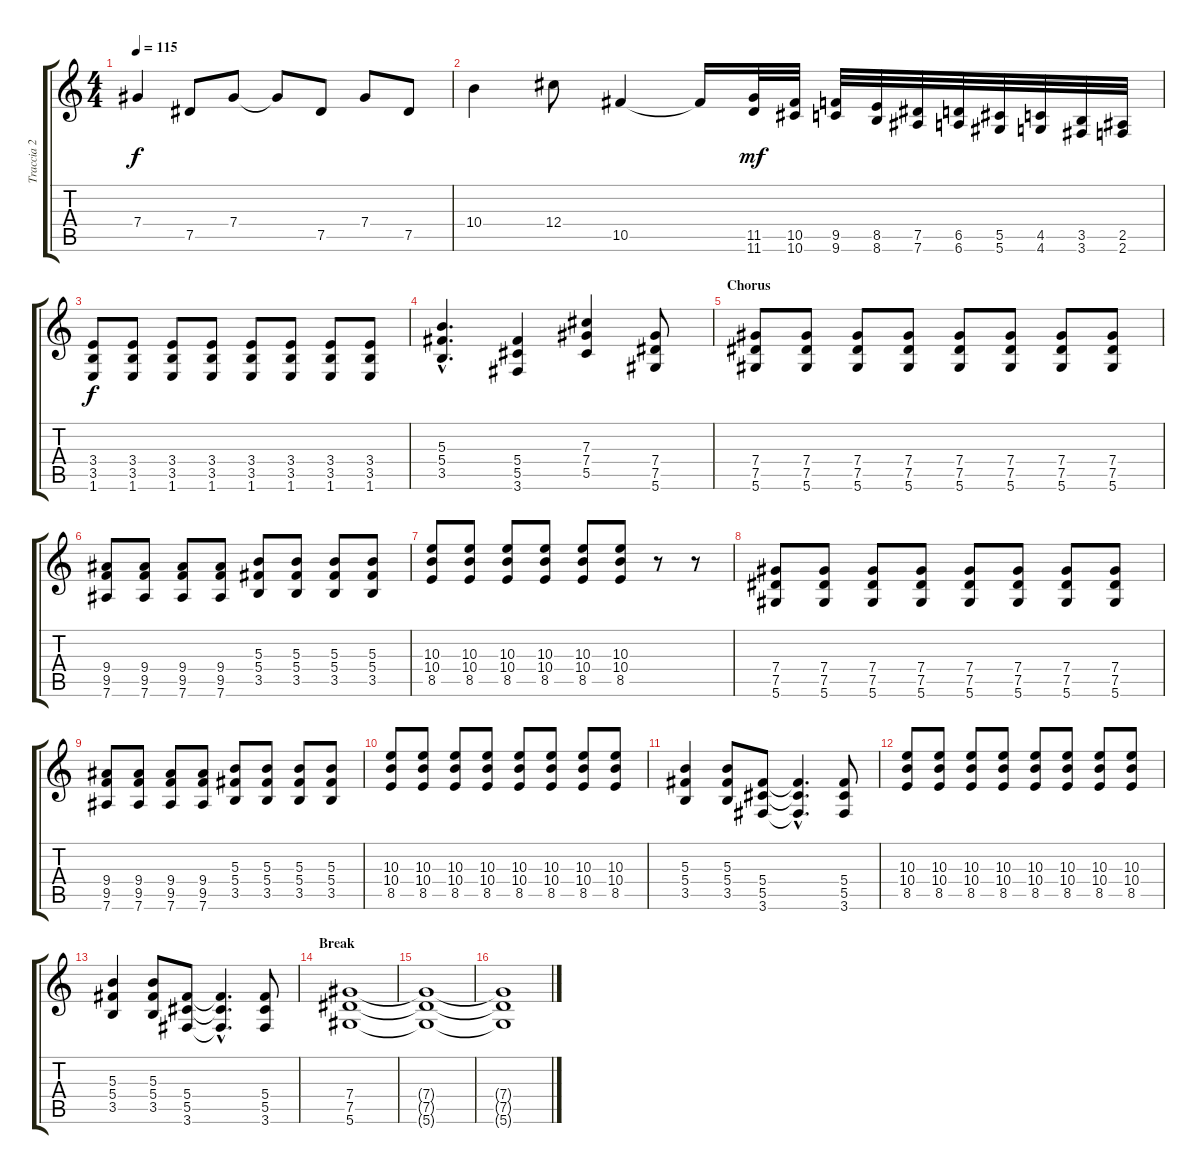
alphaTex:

\track ("Traccia 2" "Traccia 2") {instrument distortionguitar}
\staff {score tabs}
\tuning (Eb4 Bb3 Gb3 Db3 Ab2 Eb2) {hide}
\ts (4 4)
\tempo 115
\clef g2
\ks c
7.4.4{dy f} 7.5.8 7.4.8 7.4{t}.8 7.5.8 7.4.8 7.5.8 |
10.4.4 12.4.8 10.5.4 10.5{t}.16 (11.5 11.6).32{dy mf} (10.5 10.6).32 (9.5 9.6).32 (8.5 8.6).32 (7.5 7.6).32 (6.5 6.6).32 (5.5 5.6).32 (4.5 4.6).32 (3.5 3.6).32 (2.5 2.6).32 |
(3.4 3.5 1.6).8{dy f} (3.4 3.5 1.6).8 (3.4 3.5 1.6).8 (3.4 3.5 1.6).8 (3.4 3.5 1.6).8 (3.4 3.5 1.6).8 (3.4 3.5 1.6).8 (3.4 3.5 1.6).8 |
(5.3{hac} 5.4{hac} 3.5{hac}).4{d} (5.4 5.5 3.6).4 (7.3 7.4 5.5).4 (7.4 7.5 5.6).8 |
\section ("" "Chorus")
(7.4 7.5 5.6).8 (7.4 7.5 5.6).8 (7.4 7.5 5.6).8 (7.4 7.5 5.6).8 (7.4 7.5 5.6).8 (7.4 7.5 5.6).8 (7.4 7.5 5.6).8 (7.4 7.5 5.6).8 |
(9.4 9.5 7.6).8 (9.4 9.5 7.6).8 (9.4 9.5 7.6).8 (9.4 9.5 7.6).8 (5.3 5.4 3.5).8 (5.3 5.4 3.5).8 (5.3 5.4 3.5).8 (5.3 5.4 3.5).8 |
(10.3 10.4 8.5).8 (10.3 10.4 8.5).8 (10.3 10.4 8.5).8 (10.3 10.4 8.5).8 (10.3 10.4 8.5).8 (10.3 10.4 8.5).8 r.8 r.8 |
(7.4 7.5 5.6).8 (7.4 7.5 5.6).8 (7.4 7.5 5.6).8 (7.4 7.5 5.6).8 (7.4 7.5 5.6).8 (7.4 7.5 5.6).8 (7.4 7.5 5.6).8 (7.4 7.5 5.6).8 |
(9.4 9.5 7.6).8 (9.4 9.5 7.6).8 (9.4 9.5 7.6).8 (9.4 9.5 7.6).8 (5.3 5.4 3.5).8 (5.3 5.4 3.5).8 (5.3 5.4 3.5).8 (5.3 5.4 3.5).8 |
(10.3 10.4 8.5).8 (10.3 10.4 8.5).8 (10.3 10.4 8.5).8 (10.3 10.4 8.5).8 (10.3 10.4 8.5).8 (10.3 10.4 8.5).8 (10.3 10.4 8.5).8 (10.3 10.4 8.5).8 |
(5.3 5.4 3.5).4 (5.3 5.4 3.5).8 (5.4 5.5 3.6).8 (5.4{hac t} 5.5{hac t} 3.6{hac t}).4{d} (5.4 5.5 3.6).8 |
(10.3 10.4 8.5).8 (10.3 10.4 8.5).8 (10.3 10.4 8.5).8 (10.3 10.4 8.5).8 (10.3 10.4 8.5).8 (10.3 10.4 8.5).8 (10.3 10.4 8.5).8 (10.3 10.4 8.5).8 |
(5.3 5.4 3.5).4 (5.3 5.4 3.5).8 (5.4 5.5 3.6).8 (5.4{hac t} 5.5{hac t} 3.6{hac t}).4{d} (5.4 5.5 3.6).8 |
\section ("" "Break")
(7.4 7.5 5.6).1{volume 0} |
(7.4{t} 7.5{t} 5.6{t}).1 |
(7.4{t} 7.5{t} 5.6{t}).1
